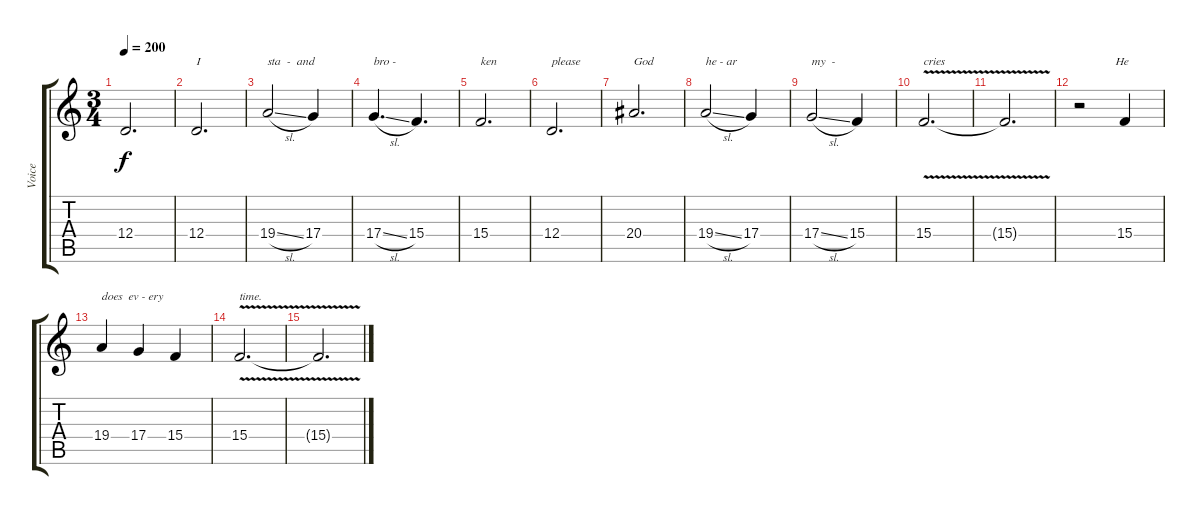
\track ("Voice" "Voice") {instrument oboe}
\staff {score tabs}
\tuning (E4 B3 G3 D3 A2 D2) {hide}
\ts (3 4)
\tempo 200
\clef g2
\ks c
12.4{t}.2{d dy f} |
12.4.2{d txt "I"} |
19.4{sl}.2{txt "sta  -  and"} 17.4.4 |
17.4{sl}.4{d txt "bro -"} 15.4.4{d} |
15.4.2{d txt "ken"} |
12.4.2{d txt "please"} |
20.4.2{d txt "God"} |
19.4{sl}.2{txt "he - ar"} 17.4.4 |
17.4{sl}.2{txt "my  -"} 15.4.4 |
15.4{v}.2{d txt "cries"} |
15.4{t}.2{d} |
r.2{txt "            He"} 15.4.4 |
19.4.4{txt "does  ev - ery"} 17.4.4 15.4.4 |
15.4{v}.2{d txt "time."} |
15.4{t}.2{d}
